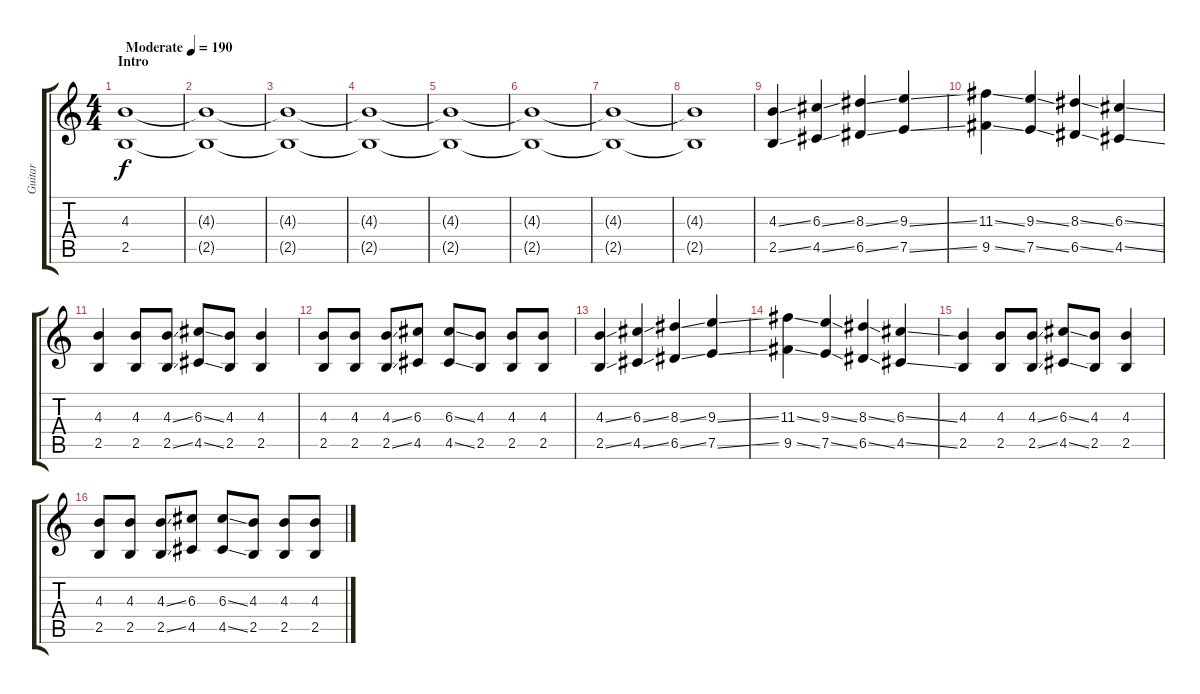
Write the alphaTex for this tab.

\track ("Guitar" "Guitar") {instrument overdrivenguitar}
\staff {score tabs}
\tuning (E4 B3 G3 D3 A2 E2) {hide}
\ts (4 4)
\section ("" "Intro")
\tempo (190 "Moderate")
\clef g2
\ks c
(4.3 2.5).1{dy f volume 9 instrument overdrivenguitar} |
(4.3{t} 2.5{t}).1 |
(4.3{t} 2.5{t}).1 |
(4.3{t} 2.5{t}).1 |
(4.3{t} 2.5{t}).1{volume 3} |
(4.3{t} 2.5{t}).1 |
(4.3{t} 2.5{t}).1 |
(4.3{t} 2.5{t}).1 |
(4.3{ss} 2.5{ss}).4{volume 14} (6.3{ss} 4.5{ss}).4 (8.3{ss} 6.5{ss}).4 (9.3{ss} 7.5{ss}).4 |
(11.3{ss} 9.5{ss}).4 (9.3{ss} 7.5{ss}).4 (8.3{ss} 6.5{ss}).4 (6.3{ss} 4.5{ss}).4 |
(4.3 2.5).4 (4.3 2.5).8 (4.3{ss} 2.5{ss}).8 (6.3{ss} 4.5{ss}).8 (4.3 2.5).8 (4.3 2.5).4 |
(4.3 2.5).8 (4.3 2.5).8 (4.3{ss} 2.5{ss}).8 (6.3 4.5).8 (6.3{ss} 4.5{ss}).8 (4.3 2.5).8 (4.3 2.5).8 (4.3 2.5).8 |
(4.3{ss} 2.5{ss}).4 (6.3{ss} 4.5{ss}).4 (8.3{ss} 6.5{ss}).4 (9.3{ss} 7.5{ss}).4 |
(11.3{ss} 9.5{ss}).4 (9.3{ss} 7.5{ss}).4 (8.3{ss} 6.5{ss}).4 (6.3{ss} 4.5{ss}).4 |
(4.3 2.5).4 (4.3 2.5).8 (4.3{ss} 2.5{ss}).8 (6.3{ss} 4.5{ss}).8 (4.3 2.5).8 (4.3 2.5).4 |
(4.3 2.5).8 (4.3 2.5).8 (4.3{ss} 2.5{ss}).8 (6.3 4.5).8 (6.3{ss} 4.5{ss}).8 (4.3 2.5).8 (4.3 2.5).8 (4.3 2.5).8
